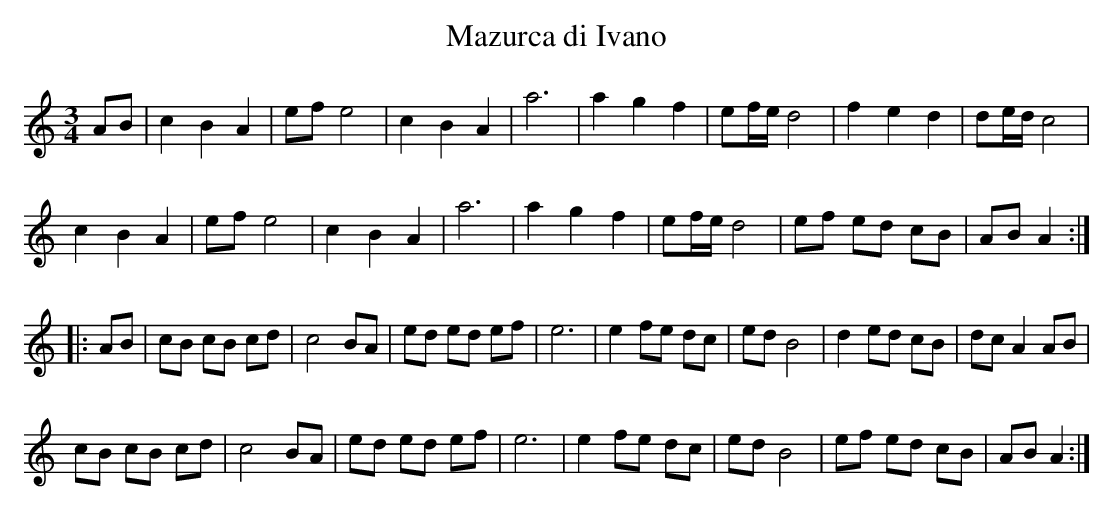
X:1
T:Mazurca di Ivano
M:3/4
L:1/8
K:C
AB|c2B2A2|ef e4|c2B2A2|a6|\
a2g2f2|ef/e/d4|f2e2d2|de/d/ c4|
c2B2A2|ef e4|c2B2A2|a6|\
a2g2f2|ef/e/d4|ef ed cB|AB A2:|
|:AB|cB cB cd|c4 BA|ed ed ef|e6|\
e2 fe dc|ed B4|d2 ed cB|dc A2AB|
cB cB cd|c4 BA|ed ed ef|e6|\
e2 fe dc|ed B4|ef ed cB|ABA2:|
